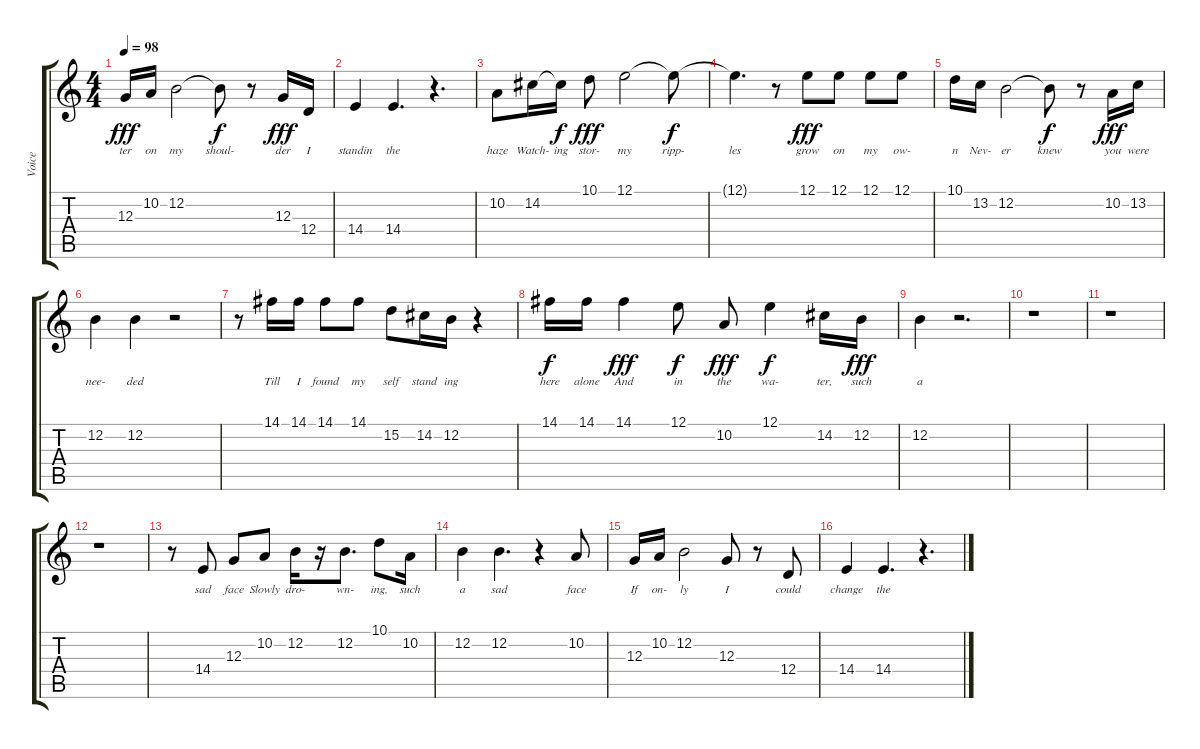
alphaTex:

\track ("Voice" "Voice") {instrument percussiveorgan}
\staff {score tabs}
\tuning (E4 B3 G3 D3 A2 E2) {hide}
\ts (4 4)
\tempo 98
\clef g2
\ks c
12.3.16{lyrics (0 "ter") lyrics (1 "") lyrics (2 "") lyrics (3 "") lyrics (4 "") dy fff} 10.2.16{lyrics (0 "on") lyrics (1 "") lyrics (2 "") lyrics (3 "") lyrics (4 "")} 12.2.2{lyrics (0 "my") lyrics (1 "") lyrics (2 "") lyrics (3 "") lyrics (4 "")} 12.2{t}.8{lyrics (0 "shoul-") lyrics (1 "") lyrics (2 "") lyrics (3 "") lyrics (4 "") dy f} r.8 12.3.16{lyrics (0 "der") lyrics (1 "") lyrics (2 "") lyrics (3 "") lyrics (4 "") dy fff} 12.4.16{lyrics (0 "I") lyrics (1 "") lyrics (2 "") lyrics (3 "") lyrics (4 "")} |
14.4.4{lyrics (0 "standin") lyrics (1 "") lyrics (2 "") lyrics (3 "") lyrics (4 "")} 14.4.4{d lyrics (0 "the") lyrics (1 "") lyrics (2 "") lyrics (3 "") lyrics (4 "")} r.4{d} |
10.2.8{lyrics (0 "haze") lyrics (1 "") lyrics (2 "") lyrics (3 "") lyrics (4 "")} 14.2.16{lyrics (0 "Watch-") lyrics (1 "") lyrics (2 "") lyrics (3 "") lyrics (4 "")} 14.2{t}.16{lyrics (0 "ing") lyrics (1 "") lyrics (2 "") lyrics (3 "") lyrics (4 "") dy f} 10.1.8{lyrics (0 "stor-") lyrics (1 "") lyrics (2 "") lyrics (3 "") lyrics (4 "") dy fff} 12.1.2{lyrics (0 "my") lyrics (1 "") lyrics (2 "") lyrics (3 "") lyrics (4 "")} 12.1{t}.8{lyrics (0 "ripp-") lyrics (1 "") lyrics (2 "") lyrics (3 "") lyrics (4 "") dy f} |
12.1{t}.4{d lyrics (0 "les") lyrics (1 "") lyrics (2 "") lyrics (3 "") lyrics (4 "")} r.8 12.1.8{lyrics (0 "grow") lyrics (1 "") lyrics (2 "") lyrics (3 "") lyrics (4 "") dy fff} 12.1.8{lyrics (0 "on") lyrics (1 "") lyrics (2 "") lyrics (3 "") lyrics (4 "")} 12.1.8{lyrics (0 "my") lyrics (1 "") lyrics (2 "") lyrics (3 "") lyrics (4 "")} 12.1.8{lyrics (0 "ow-") lyrics (1 "") lyrics (2 "") lyrics (3 "") lyrics (4 "")} |
10.1.16{lyrics (0 "n") lyrics (1 "") lyrics (2 "") lyrics (3 "") lyrics (4 "")} 13.2.16{lyrics (0 "Nev-") lyrics (1 "") lyrics (2 "") lyrics (3 "") lyrics (4 "")} 12.2.2{lyrics (0 "er") lyrics (1 "") lyrics (2 "") lyrics (3 "") lyrics (4 "")} 12.2{t}.8{lyrics (0 "knew") lyrics (1 "") lyrics (2 "") lyrics (3 "") lyrics (4 "") dy f} r.8 10.2.16{lyrics (0 "you") lyrics (1 "") lyrics (2 "") lyrics (3 "") lyrics (4 "") dy fff} 13.2.16{lyrics (0 "were") lyrics (1 "") lyrics (2 "") lyrics (3 "") lyrics (4 "")} |
12.2.4{lyrics (0 "nee-") lyrics (1 "") lyrics (2 "") lyrics (3 "") lyrics (4 "")} 12.2.4{lyrics (0 "ded") lyrics (1 "") lyrics (2 "") lyrics (3 "") lyrics (4 "")} r.2 |
r.8 14.1.16{lyrics (0 "Till") lyrics (1 "") lyrics (2 "") lyrics (3 "") lyrics (4 "")} 14.1.16{lyrics (0 "I") lyrics (1 "") lyrics (2 "") lyrics (3 "") lyrics (4 "")} 14.1.8{lyrics (0 "found") lyrics (1 "") lyrics (2 "") lyrics (3 "") lyrics (4 "")} 14.1.8{lyrics (0 "my") lyrics (1 "") lyrics (2 "") lyrics (3 "") lyrics (4 "")} 15.2.8{lyrics (0 "self") lyrics (1 "") lyrics (2 "") lyrics (3 "") lyrics (4 "")} 14.2.16{lyrics (0 "stand") lyrics (1 "") lyrics (2 "") lyrics (3 "") lyrics (4 "")} 12.2.16{lyrics (0 "ing") lyrics (1 "") lyrics (2 "") lyrics (3 "") lyrics (4 "")} r.4 |
14.1.16{lyrics (0 "here") lyrics (1 "") lyrics (2 "") lyrics (3 "") lyrics (4 "") dy f} 14.1.16{lyrics (0 "alone") lyrics (1 "") lyrics (2 "") lyrics (3 "") lyrics (4 "")} 14.1.4{lyrics (0 "And") lyrics (1 "") lyrics (2 "") lyrics (3 "") lyrics (4 "") dy fff} 12.1.8{lyrics (0 "in") lyrics (1 "") lyrics (2 "") lyrics (3 "") lyrics (4 "") dy f} 10.2.8{lyrics (0 "the") lyrics (1 "") lyrics (2 "") lyrics (3 "") lyrics (4 "") dy fff} 12.1.4{lyrics (0 "wa-") lyrics (1 "") lyrics (2 "") lyrics (3 "") lyrics (4 "") dy f} 14.2.16{lyrics (0 "ter,") lyrics (1 "") lyrics (2 "") lyrics (3 "") lyrics (4 "")} 12.2.16{lyrics (0 "such") lyrics (1 "") lyrics (2 "") lyrics (3 "") lyrics (4 "") dy fff} |
12.2.4{lyrics (0 "a") lyrics (1 "") lyrics (2 "") lyrics (3 "") lyrics (4 "")} r.2{d} |
r.1 |
r.1 |
r.1 |
r.8 14.4.8{lyrics (0 "sad") lyrics (1 "") lyrics (2 "") lyrics (3 "") lyrics (4 "")} 12.3.8{lyrics (0 "face") lyrics (1 "") lyrics (2 "") lyrics (3 "") lyrics (4 "")} 10.2.8{lyrics (0 "Slowly") lyrics (1 "") lyrics (2 "") lyrics (3 "") lyrics (4 "")} 12.2.16{lyrics (0 "dro-") lyrics (1 "") lyrics (2 "") lyrics (3 "") lyrics (4 "")} r.16 12.2.8{d lyrics (0 "wn-") lyrics (1 "") lyrics (2 "") lyrics (3 "") lyrics (4 "")} 10.1.8{lyrics (0 "ing,") lyrics (1 "") lyrics (2 "") lyrics (3 "") lyrics (4 "")} 10.2.16{lyrics (0 "such") lyrics (1 "") lyrics (2 "") lyrics (3 "") lyrics (4 "")} |
12.2.4{lyrics (0 "a") lyrics (1 "") lyrics (2 "") lyrics (3 "") lyrics (4 "")} 12.2.4{d lyrics (0 "sad") lyrics (1 "") lyrics (2 "") lyrics (3 "") lyrics (4 "")} r.4 10.2.8{lyrics (0 "face") lyrics (1 "") lyrics (2 "") lyrics (3 "") lyrics (4 "")} |
12.3.16{lyrics (0 "If") lyrics (1 "") lyrics (2 "") lyrics (3 "") lyrics (4 "")} 10.2.16{lyrics (0 "on-") lyrics (1 "") lyrics (2 "") lyrics (3 "") lyrics (4 "")} 12.2.2{lyrics (0 "ly") lyrics (1 "") lyrics (2 "") lyrics (3 "") lyrics (4 "")} 12.3.8{lyrics (0 "I") lyrics (1 "") lyrics (2 "") lyrics (3 "") lyrics (4 "")} r.8 12.4.8{lyrics (0 "could") lyrics (1 "") lyrics (2 "") lyrics (3 "") lyrics (4 "")} |
14.4.4{lyrics (0 "change") lyrics (1 "") lyrics (2 "") lyrics (3 "") lyrics (4 "")} 14.4.4{d lyrics (0 "the") lyrics (1 "") lyrics (2 "") lyrics (3 "") lyrics (4 "")} r.4{d}
